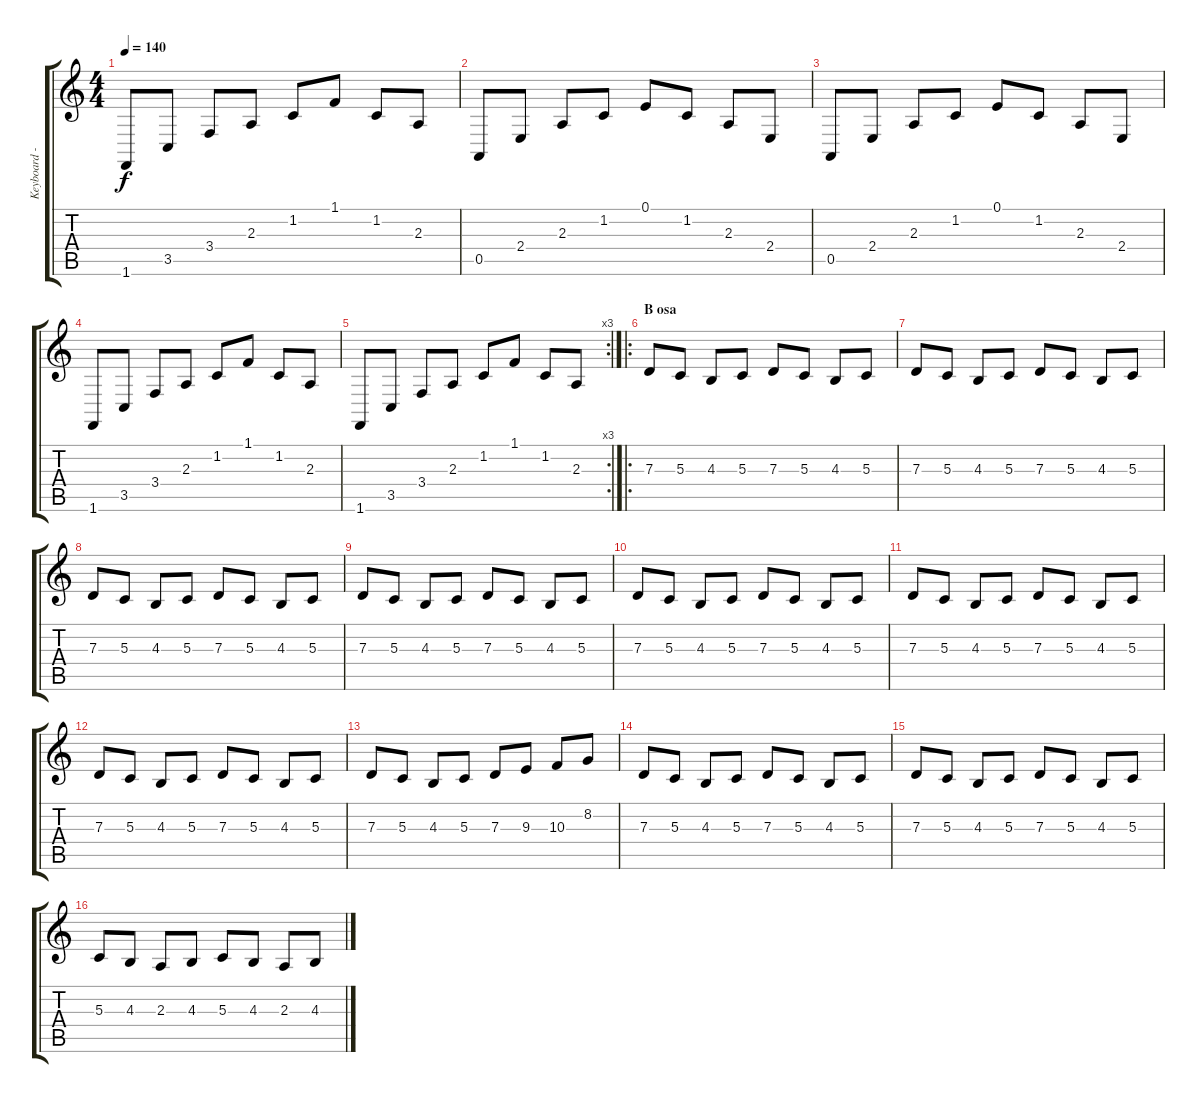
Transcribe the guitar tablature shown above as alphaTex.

\track ("Keyboard - Orchestral Harp" "Keyboard -") {instrument orchestralharp}
\staff {score tabs}
\tuning (E4 B3 G3 D3 A2 E2) {hide}
\ts (4 4)
\tempo 140
\clef g2
\ks c
1.6.8{dy f} 3.5.8 3.4.8 2.3.8 1.2.8 1.1.8 1.2.8 2.3.8 |
0.5.8 2.4.8 2.3.8 1.2.8 0.1.8 1.2.8 2.3.8 2.4.8 |
0.5.8 2.4.8 2.3.8 1.2.8 0.1.8 1.2.8 2.3.8 2.4.8 |
1.6.8 3.5.8 3.4.8 2.3.8 1.2.8 1.1.8 1.2.8 2.3.8 |
\rc 3
1.6.8 3.5.8 3.4.8 2.3.8 1.2.8 1.1.8 1.2.8 2.3.8 |
\ro
\section ("" "B osa")
7.3.8 5.3.8 4.3.8 5.3.8 7.3.8 5.3.8 4.3.8 5.3.8 |
7.3.8 5.3.8 4.3.8 5.3.8 7.3.8 5.3.8 4.3.8 5.3.8 |
7.3.8 5.3.8 4.3.8 5.3.8 7.3.8 5.3.8 4.3.8 5.3.8 |
7.3.8 5.3.8 4.3.8 5.3.8 7.3.8 5.3.8 4.3.8 5.3.8 |
7.3.8 5.3.8 4.3.8 5.3.8 7.3.8 5.3.8 4.3.8 5.3.8 |
7.3.8 5.3.8 4.3.8 5.3.8 7.3.8 5.3.8 4.3.8 5.3.8 |
7.3.8 5.3.8 4.3.8 5.3.8 7.3.8 5.3.8 4.3.8 5.3.8 |
7.3.8 5.3.8 4.3.8 5.3.8 7.3.8 9.3.8 10.3.8 8.2.8 |
7.3.8 5.3.8 4.3.8 5.3.8 7.3.8 5.3.8 4.3.8 5.3.8 |
7.3.8 5.3.8 4.3.8 5.3.8 7.3.8 5.3.8 4.3.8 5.3.8 |
5.3.8 4.3.8 2.3.8 4.3.8 5.3.8 4.3.8 2.3.8 4.3.8
